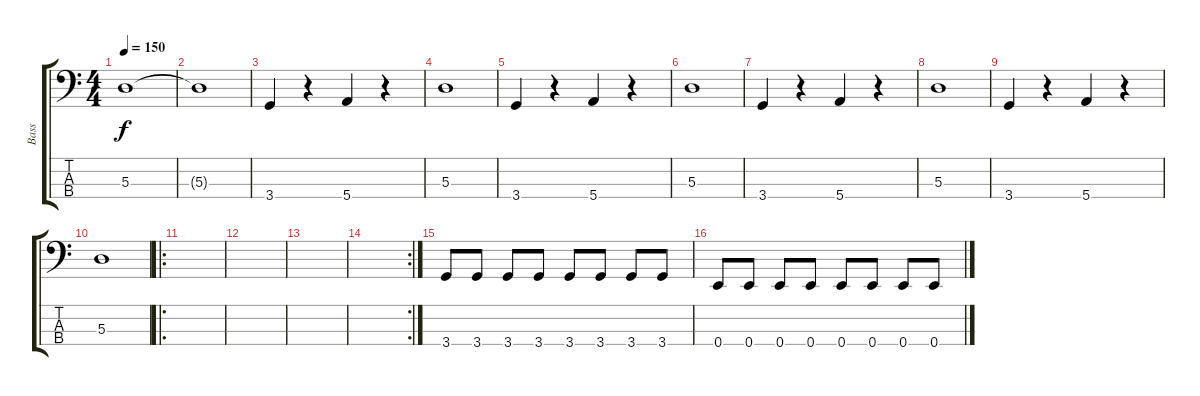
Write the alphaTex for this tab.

\track ("Bass" "Bass") {instrument electricbassfinger}
\staff {score tabs}
\tuning (G2 D2 A1 E1) {hide}
\ts (4 4)
\tempo 150
\clef f4
\ks c
5.3.1{dy f} |
5.3{t}.1 |
3.4.4 r.4 5.4.4 r.4 |
5.3.1 |
3.4.4 r.4 5.4.4 r.4 |
5.3.1 |
3.4.4 r.4 5.4.4 r.4 |
5.3.1 |
3.4.4 r.4 5.4.4 r.4 |
5.3.1 |
\ro
|
|
|
\rc 2
|
3.4.8 3.4.8 3.4.8 3.4.8 3.4.8 3.4.8 3.4.8 3.4.8 |
0.4.8 0.4.8 0.4.8 0.4.8 0.4.8 0.4.8 0.4.8 0.4.8
